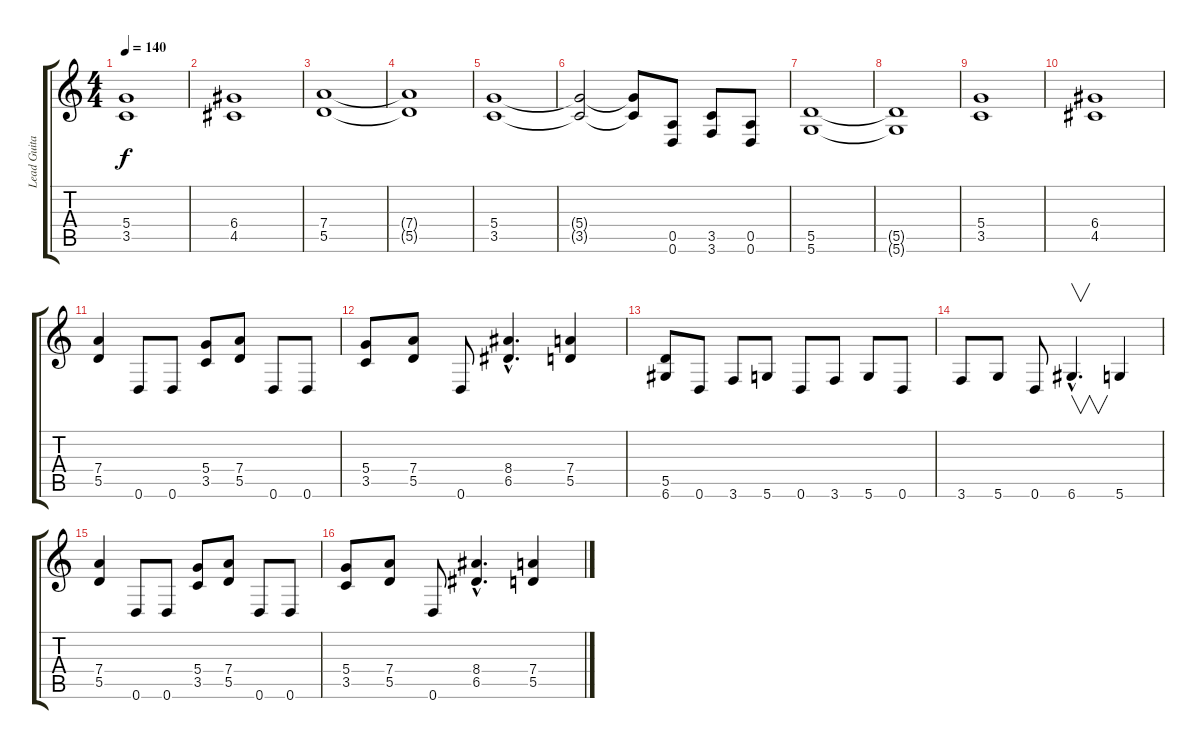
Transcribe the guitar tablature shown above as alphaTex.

\track ("Lead Guitar" "Lead Guita") {instrument distortionguitar}
\staff {score tabs}
\tuning (E4 B3 G3 D3 A2 D2) {hide}
\ts (4 4)
\tempo 140
\clef g2
\ks c
(5.4 3.5).1{dy f} |
(6.4 4.5).1 |
(7.4 5.5).1 |
(7.4{t} 5.5{t}).1 |
(5.4 3.5).1 |
(5.4{t} 3.5{t}).2 (5.4{t} 3.5{t}).8 (0.5 0.6).8 (3.5 3.6).8 (0.5 0.6).8 |
(5.5 5.6).1 |
(5.5{t} 5.6{t}).1 |
(5.4 3.5).1 |
(6.4 4.5).1 |
(7.4 5.5).4 0.6.8 0.6.8 (5.4 3.5).8 (7.4 5.5).8 0.6.8 0.6.8 |
(5.4 3.5).8 (7.4 5.5).8 0.6.8 (8.4{hac} 6.5{hac}).4{d} (7.4 5.5).4 |
(5.5 6.6).8 0.6.8 3.6.8 5.6.8 0.6.8 3.6.8 5.6.8 0.6.8 |
3.6.8 5.6.8 0.6.8 6.6{hac}.4{v d} 5.6.4 |
(7.4 5.5).4 0.6.8 0.6.8 (5.4 3.5).8 (7.4 5.5).8 0.6.8 0.6.8 |
(5.4 3.5).8 (7.4 5.5).8 0.6.8 (8.4{hac} 6.5{hac}).4{d} (7.4 5.5).4
